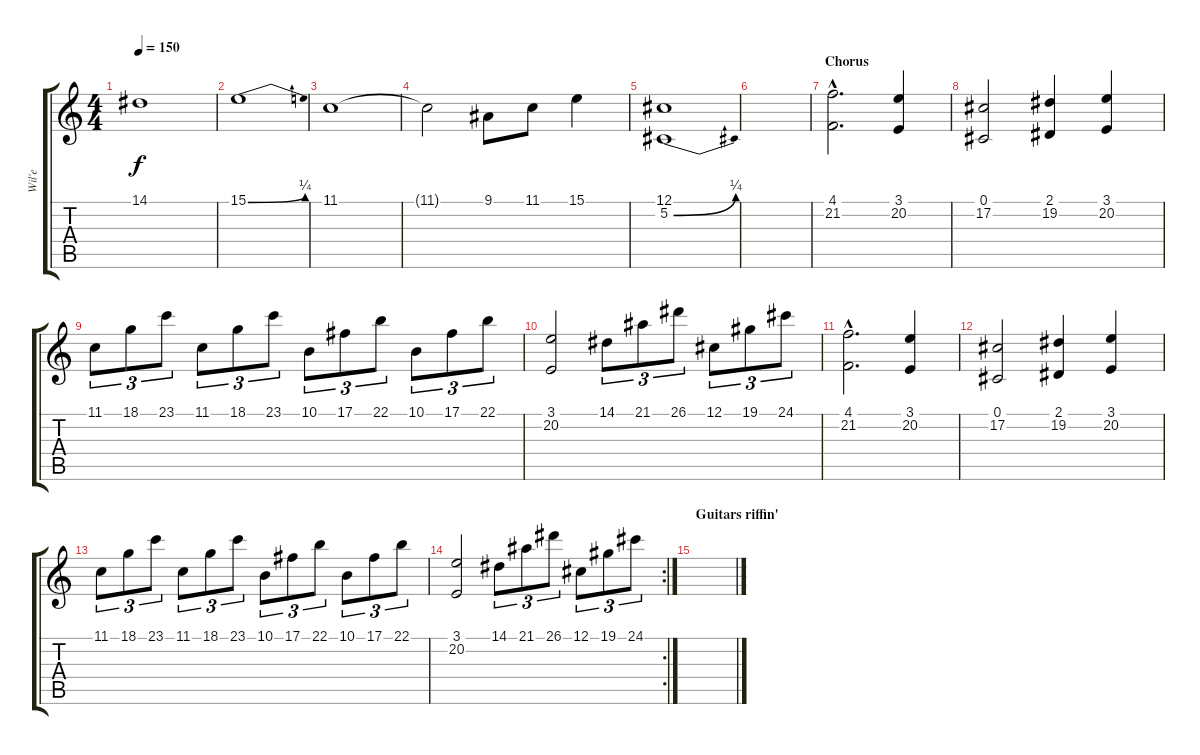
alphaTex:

\track ("Wil'e" "Wil'e") {instrument stringensemble1}
\staff {score tabs}
\tuning (Db4 Ab3 E3 B2 Gb2 Db2) {hide}
\ts (4 4)
\tempo 150
\clef g2
\ks c
14.1.1{dy f} |
15.1{be (bend 0 0 60 1)}.1 |
11.1.1 |
11.1{t}.2 9.1.8 11.1.8 15.1.4 |
(12.1 5.2{be (bend 0 0 60 1)}).1 |
|
\section ("" "Chorus")
(4.1{hac} 21.2{hac}).2{d} (3.1 20.2).4 |
(0.1 17.2).2 (2.1 19.2).4 (3.1 20.2).4 |
11.1.8{tu (3 2)} 18.1.8{tu (3 2)} 23.1.8{tu (3 2)} 11.1.8{tu (3 2)} 18.1.8{tu (3 2)} 23.1.8{tu (3 2)} 10.1.8{tu (3 2)} 17.1.8{tu (3 2)} 22.1.8{tu (3 2)} 10.1.8{tu (3 2)} 17.1.8{tu (3 2)} 22.1.8{tu (3 2)} |
(3.1 20.2).2 14.1.8{tu (3 2)} 21.1.8{tu (3 2)} 26.1.8{tu (3 2)} 12.1.8{tu (3 2)} 19.1.8{tu (3 2)} 24.1.8{tu (3 2)} |
(4.1{hac} 21.2{hac}).2{d} (3.1 20.2).4 |
(0.1 17.2).2 (2.1 19.2).4 (3.1 20.2).4 |
11.1.8{tu (3 2)} 18.1.8{tu (3 2)} 23.1.8{tu (3 2)} 11.1.8{tu (3 2)} 18.1.8{tu (3 2)} 23.1.8{tu (3 2)} 10.1.8{tu (3 2)} 17.1.8{tu (3 2)} 22.1.8{tu (3 2)} 10.1.8{tu (3 2)} 17.1.8{tu (3 2)} 22.1.8{tu (3 2)} |
\rc 2
(3.1 20.2).2 14.1.8{tu (3 2)} 21.1.8{tu (3 2)} 26.1.8{tu (3 2)} 12.1.8{tu (3 2)} 19.1.8{tu (3 2)} 24.1.8{tu (3 2)} |
\section ("" "Guitars riffin'")
